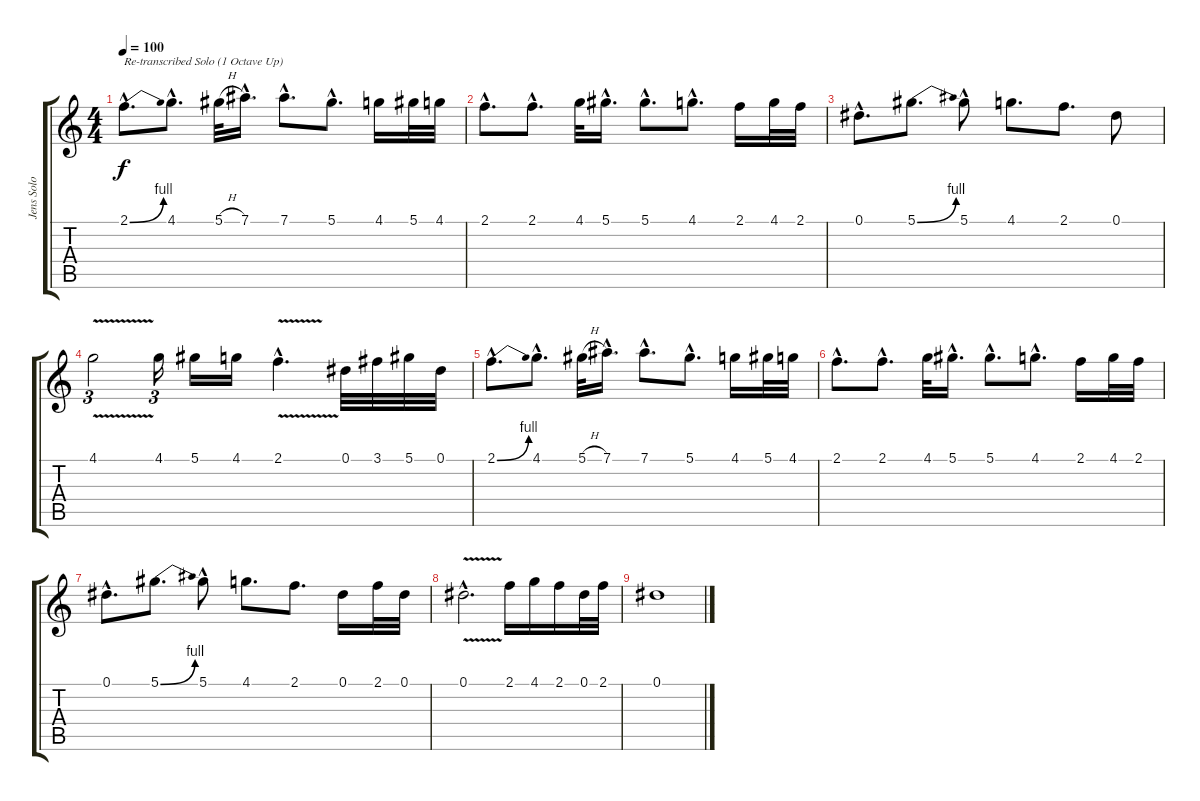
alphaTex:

\track ("Jens Solo 2" "Jens Solo ") {instrument lead1square}
\staff {score tabs}
\tuning (Eb5 Bb4 Gb4 Db4 Ab3 Eb3) {hide}
\ts (4 4)
\tempo 100
\clef g2
\ks c
2.1{be (bend 0 0 60 4) hac}.8{d txt "Re-transcribed Solo (1 Octave Up)" dy f instrument lead1square} 4.1{hac}.8{d} 5.1{h}.32 7.1{hac}.16{d} 7.1{hac}.8{d} 5.1{hac}.8{d} 4.1.16 5.1.32 4.1.32 |
2.1{hac}.8{d} 2.1{hac}.8{d} 4.1.32 5.1{hac}.16{d} 5.1{hac}.8{d} 4.1{hac}.8{d} 2.1.16 4.1.32 2.1.32 |
0.1{hac}.8{d} 5.1{be (bend 0 0 60 4)}.8{d} 5.1{hac}.8 4.1.8{d} 2.1.8{d} 0.1.8 |
4.1{v}.2{tu (3 2)} 4.1.16{tu (3 2)} 5.1.16 4.1.16 2.1{v hac}.4{d} 0.1.32 3.1.32 5.1.32 0.1.32 |
2.1{be (bend 0 0 60 4) hac}.8{d} 4.1{hac}.8{d} 5.1{h}.32 7.1{hac}.16{d} 7.1{hac}.8{d} 5.1{hac}.8{d} 4.1.16 5.1.32 4.1.32 |
2.1{hac}.8{d} 2.1{hac}.8{d} 4.1.32 5.1{hac}.16{d} 5.1{hac}.8{d} 4.1{hac}.8{d} 2.1.16 4.1.32 2.1.32 |
0.1{hac}.8{d} 5.1{be (bend 0 0 60 4)}.8{d} 5.1{hac}.8 4.1.8{d} 2.1.8{d} 0.1.16 2.1.32 0.1.32 |
0.1{v hac}.2{d} 2.1.16 4.1.16 2.1.16 0.1.32 2.1.32 |
0.1.1{volume 0}
